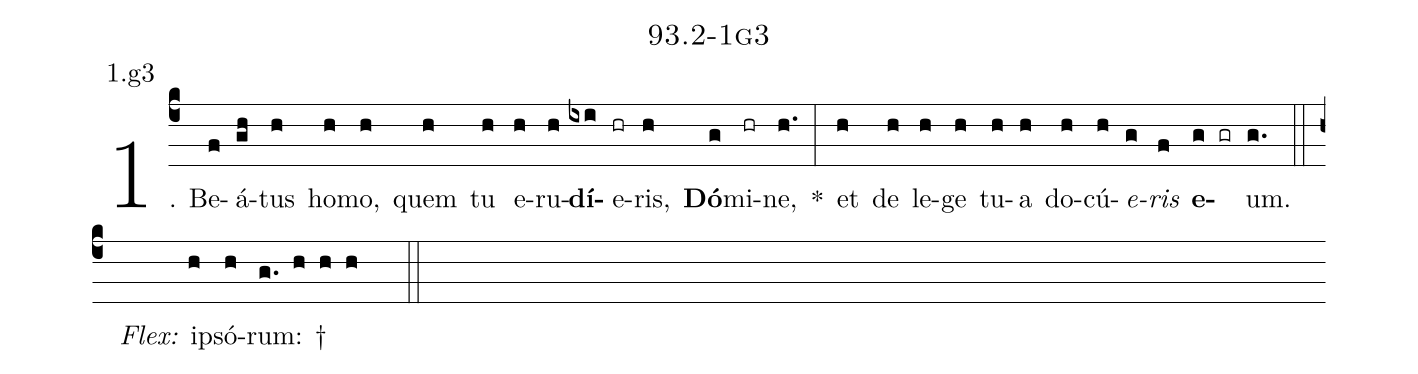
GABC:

name: 93.2-1g3;
annotation: 1.g3;
%%
(c4)1. Be(f)á(gh)tus(h) ho(h)mo,(h) quem(h) tu(h) e(h)ru(h)<b>dí</b>(ixi)e(hr)ris,(h) <b>Dó</b>(g)mi(hr)ne,(h.) *(:) et(h) de(h) le(h)ge(h) tu(h)a(h) do(h)cú(h)<i>e</i>(g)<i>ris</i>(f) <b>e</b>(g gr)um.(g.) (::)
<i>Flex:</i>()  ip(h)só(h)rum: †(g. h h h  ::)

%E(h) u(h) o(g) u(f) a(g) e.(g.) (::)
